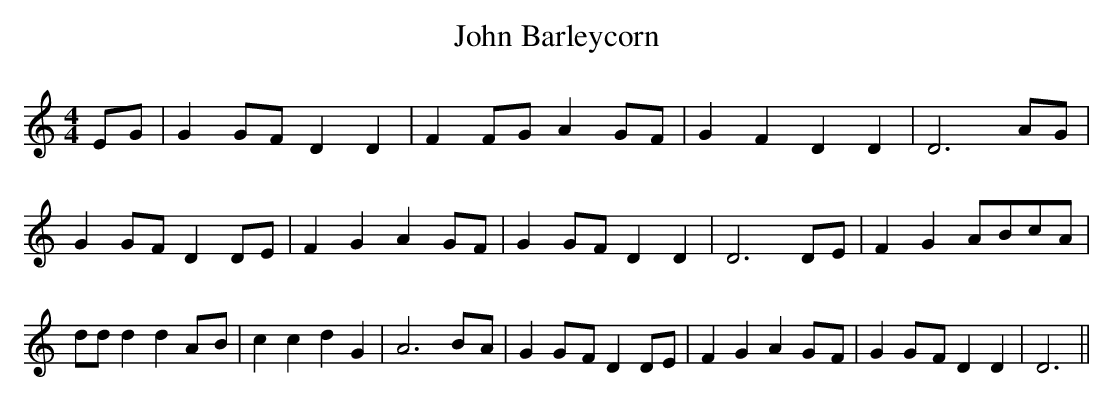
X:1
T:John Barleycorn
M:4/4
L:1/8
K:C
E-G| G2G-F D2 D2| F2 FG A2G-F| G2 F2 D2 D2| D6A-G| G2G-F D2 DE| F2 G2 A2G-F|\
 G2G-F D2 D2| D6D-E| F2 G2A-Bc-A| dd d2 d2A-B| c2 c2 d2 G2| A6B-A|\
 G2G-F D2 DE| F2 G2 A2G-F| G2G-F D2 D2| D6||
